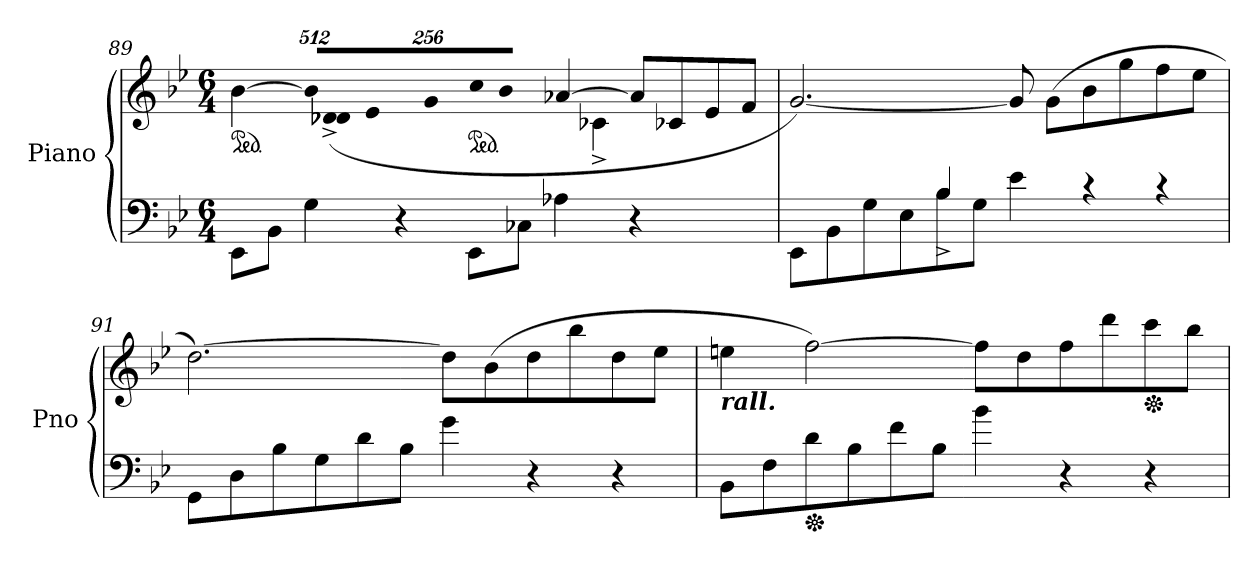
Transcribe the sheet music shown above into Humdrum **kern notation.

**kern	**kern
*part1	*part1
*staff2	*staff1
*I"Piano	*
*I'Pno	*
*clefF4	*clefG2
*k[b-e-]	*k[b-e-]
*B-:	*B-:
*M6/4	*M6/4
*	*ped
=89	=89
*	*^
8EE-\L	[<4b-\	4ryy
8BB-\J	.	.
*	*Xbrackettup	*
!	!LO:N:vis=8	!
*	*	*Xtuplet
!	!	!LO:N:vis=8
4G\	4096%341b-/L]	4096%341rcyy
!	!LO:N:vis=8	!LO:N:vis=4
.	2048%171d-X/	(<4096%683d-X^<\
!	!LO:N:vis=8	!
.	4096%341e-/	.
*	*tuplet	*
!	!LO:N:vis=8	!
4r	4096%341g/	2ryy
!	!LO:N:vis=8	!
.	2048%171cc/	.
!	!LO:N:vis=8	!
.	4096%341b-/J	.
*	*ped	*
8EE-\L	[>4a-X/	.
8C-X\J	.	.
4A-X\	8a-/L]	8ryy
.	8c-X/	4c-X^<\
4r	8e-/	.
.	8f/J	8ryy
*	*v	*v
=90	=90
*^	*
8EE-\L	2ryy	[2.g/)
8BB-\	.	.
8G\	.	.
8E-\	.	.
8B-\	4B-^>/	.
8G\J	.	.
4e-\	2.ryy	8g/]
.	.	(>8g\L
4rc	.	8b-\
.	.	8gg\
4rc	.	8ff\
.	.	8ee-\J
*v	*v	*
!!LO:PB:g=z
=91	=91
8GG\L	[2.dd\)
8D\	.
8B-\	.
8G\	.
8d\	.
8B-\J	.
4g\	8dd\L]
.	(>8b-\
4r	8dd\
.	8bb-\
4r	8dd\
.	8ee-\J
=92	=92
!	!LO:TX:b:Bi:t=rall.
8BB-\L	4een\
8F\	.
*Xped	*
8d\	[2ff\)
8B-\	.
8f\	.
8B-\J	.
4b-\	8ff\L]
.	8dd\
4r	8ff\
.	8ddd\
*	*Xped
4r	8ccc\
.	8bb-\J
=	=
*-	*-
